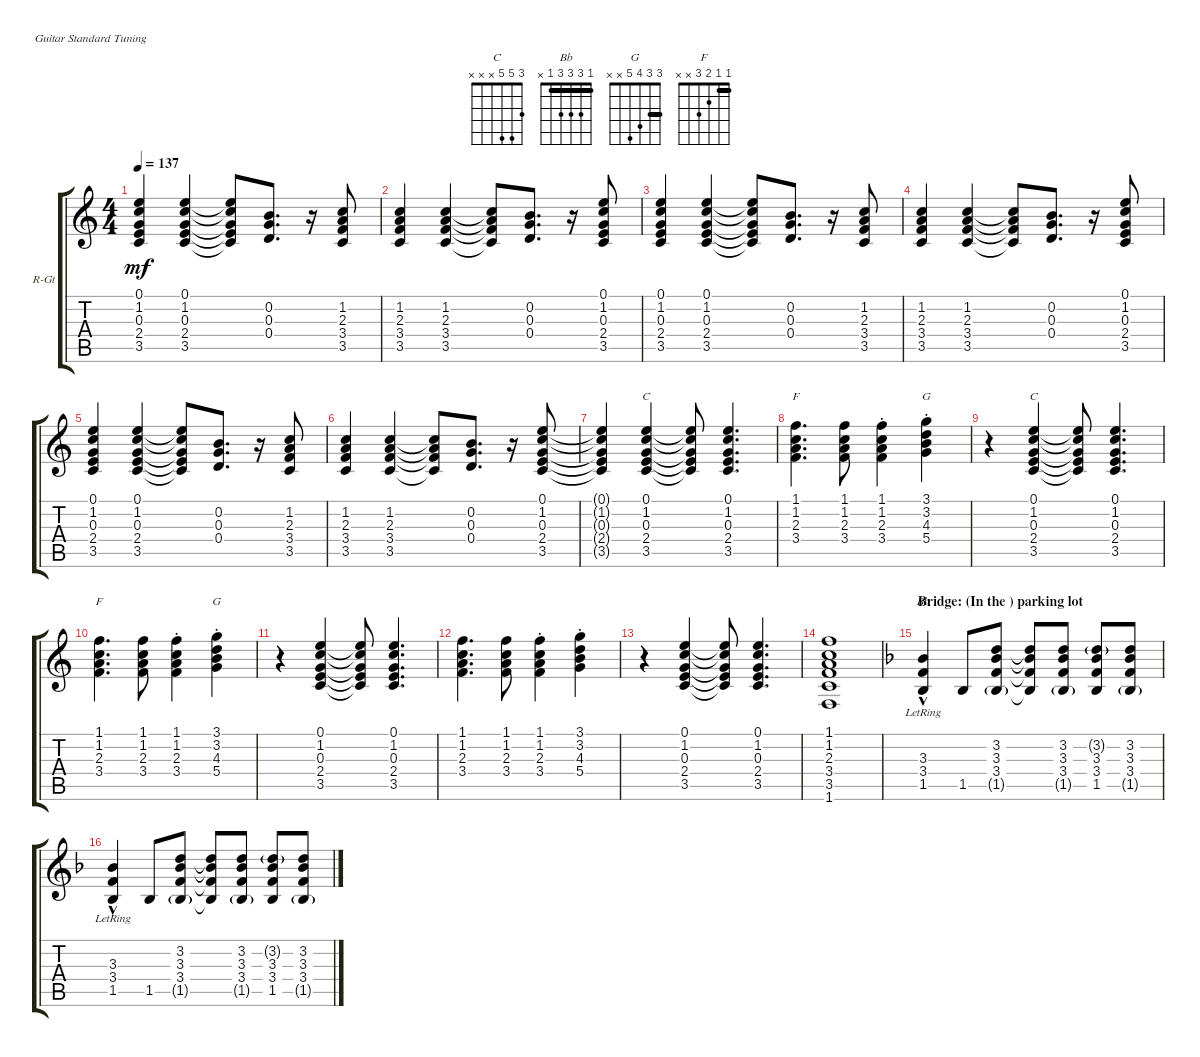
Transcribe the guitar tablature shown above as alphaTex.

\defaultSystemsLayout 4
\bracketExtendMode groupsimilarinstruments
\firstSystemTrackNameOrientation horizontal
\otherSystemsTrackNameOrientation horizontal
\track ("Rhythm Guitar" "R-Gt") {instrument electricguitarclean}
\staff {score tabs}
\tuning (E4 B3 G3 D3 A2 E2)
\chord ("C" 0 1 0 2 3 x) {showfingering false}
\chord ("Bb" 1 3 3 3 1 x) {showfingering false barre 1}
\chord ("G" 3 3 4 5 5 3) {showfingering false barre (3 3)}
\chord ("C" 3 5 5 x x x) {showfingering false}
\chord ("F" 1 1 2 3 3 1) {showfingering false barre (1 1)}
\chord ("F" 1 1 2 3 x x) {showfingering false barre 1}
\chord ("G" 3 3 4 5 x x) {showfingering false barre 3}
\ts (4 4)
\tempo 137
\clef g2
\ks c
(1.2 0.3 2.4 3.5 0.1).4{dy mf} (1.2 0.3 2.4 3.5 0.1).4 (1.2{t} 0.3{t} 2.4{t} 3.5{t} 0.1{t}).8 (0.4 0.3 0.2).8{d} r.16 (3.5 3.4 2.3 1.2).8 |
(3.5 3.4 2.3 1.2).4 (3.5 3.4 2.3 1.2).4 (3.5{t} 3.4{t} 2.3{t} 1.2{t}).8 (0.4 0.3 0.2).8{d} r.16 (1.2 0.3 2.4 3.5 0.1).8 |
(1.2 0.3 2.4 3.5 0.1).4 (1.2 0.3 2.4 3.5 0.1).4 (1.2{t} 0.3{t} 2.4{t} 3.5{t} 0.1{t}).8 (0.4 0.3 0.2).8{d} r.16 (3.5 3.4 2.3 1.2).8 |
(3.5 3.4 2.3 1.2).4 (3.5 3.4 2.3 1.2).4 (3.5{t} 3.4{t} 2.3{t} 1.2{t}).8 (0.4 0.3 0.2).8{d} r.16 (1.2 0.3 2.4 3.5 0.1).8 |
(1.2 0.3 2.4 3.5 0.1).4 (1.2 0.3 2.4 3.5 0.1).4 (1.2{t} 0.3{t} 2.4{t} 3.5{t} 0.1{t}).8 (0.4 0.3 0.2).8{d} r.16 (3.5 3.4 2.3 1.2).8 |
(3.5 3.4 2.3 1.2).4 (3.5 3.4 2.3 1.2).4 (3.5{t} 3.4{t} 2.3{t} 1.2{t}).8 (0.4 0.3 0.2).8{d} r.16 (1.2 0.3 2.4 3.5 0.1).8 |
(1.2{t} 0.3{t} 2.4{t} 3.5{t} 0.1{t}).4 (0.3 1.2 2.4 3.5 0.1).4{ch "C"} (0.3{t} 1.2{t} 2.4{t} 3.5{t} 0.1{t}).8 (0.3 1.2 2.4 3.5 0.1).4{d} |
(3.4 2.3 1.2 1.1).4{d ch "F"} (3.4 2.3 1.2 1.1).8 (3.4{st} 2.3{st} 1.2{st} 1.1{st}).4 (4.3{st} 3.2{st} 3.1{st} 5.4{st}).4{ch "G"} |
r.4 (0.3 1.2 2.4 3.5 0.1).4{ch "C"} (0.3{t} 1.2{t} 2.4{t} 3.5{t} 0.1{t}).8 (0.3 1.2 2.4 3.5 0.1).4{d} |
(3.4 2.3 1.2 1.1).4{d ch "F"} (3.4 2.3 1.2 1.1).8 (3.4{st} 2.3{st} 1.2{st} 1.1{st}).4 (4.3{st} 3.2{st} 3.1{st} 5.4{st}).4{ch "G"} |
r.4 (0.3 1.2 2.4 3.5 0.1).4 (0.3{t} 1.2{t} 2.4{t} 3.5{t} 0.1{t}).8 (0.3 1.2 2.4 3.5 0.1).4{d} |
(3.4 2.3 1.2 1.1).4{d} (3.4 2.3 1.2 1.1).8 (3.4{st} 2.3{st} 1.2{st} 1.1{st}).4 (4.3{st} 3.2{st} 3.1{st} 5.4{st}).4 |
r.4 (0.3 1.2 2.4 3.5 0.1).4 (0.3{t} 1.2{t} 2.4{t} 3.5{t} 0.1{t}).8 (0.3 1.2 2.4 3.5 0.1).4{d} |
(3.4 2.3 1.2 1.1 3.5 1.6).1 |
\section ("" "Bridge: (In the ) parking lot")
\ks f
(3.4{lr} 3.3{lr} 1.5{hac lr}).4{ch "Bb"} 1.5.8 (3.4 3.3 3.2 1.5{g}).8 (3.4{t} 3.3{t} 3.2{t} 1.5{t}).8 (3.4 3.3 3.2 1.5{g}).8 (3.4 3.3 3.2{g} 1.5).8 (3.4 3.3 3.2 1.5{g}).8 |
(3.4{lr} 3.3{lr} 1.5{hac lr}).4 1.5.8 (3.4 3.3 3.2 1.5{g}).8 (3.4{t} 3.3{t} 3.2{t} 1.5{t}).8 (3.4 3.3 3.2 1.5{g}).8 (3.4 3.3 3.2{g} 1.5).8 (3.4 3.3 3.2 1.5{g}).8
